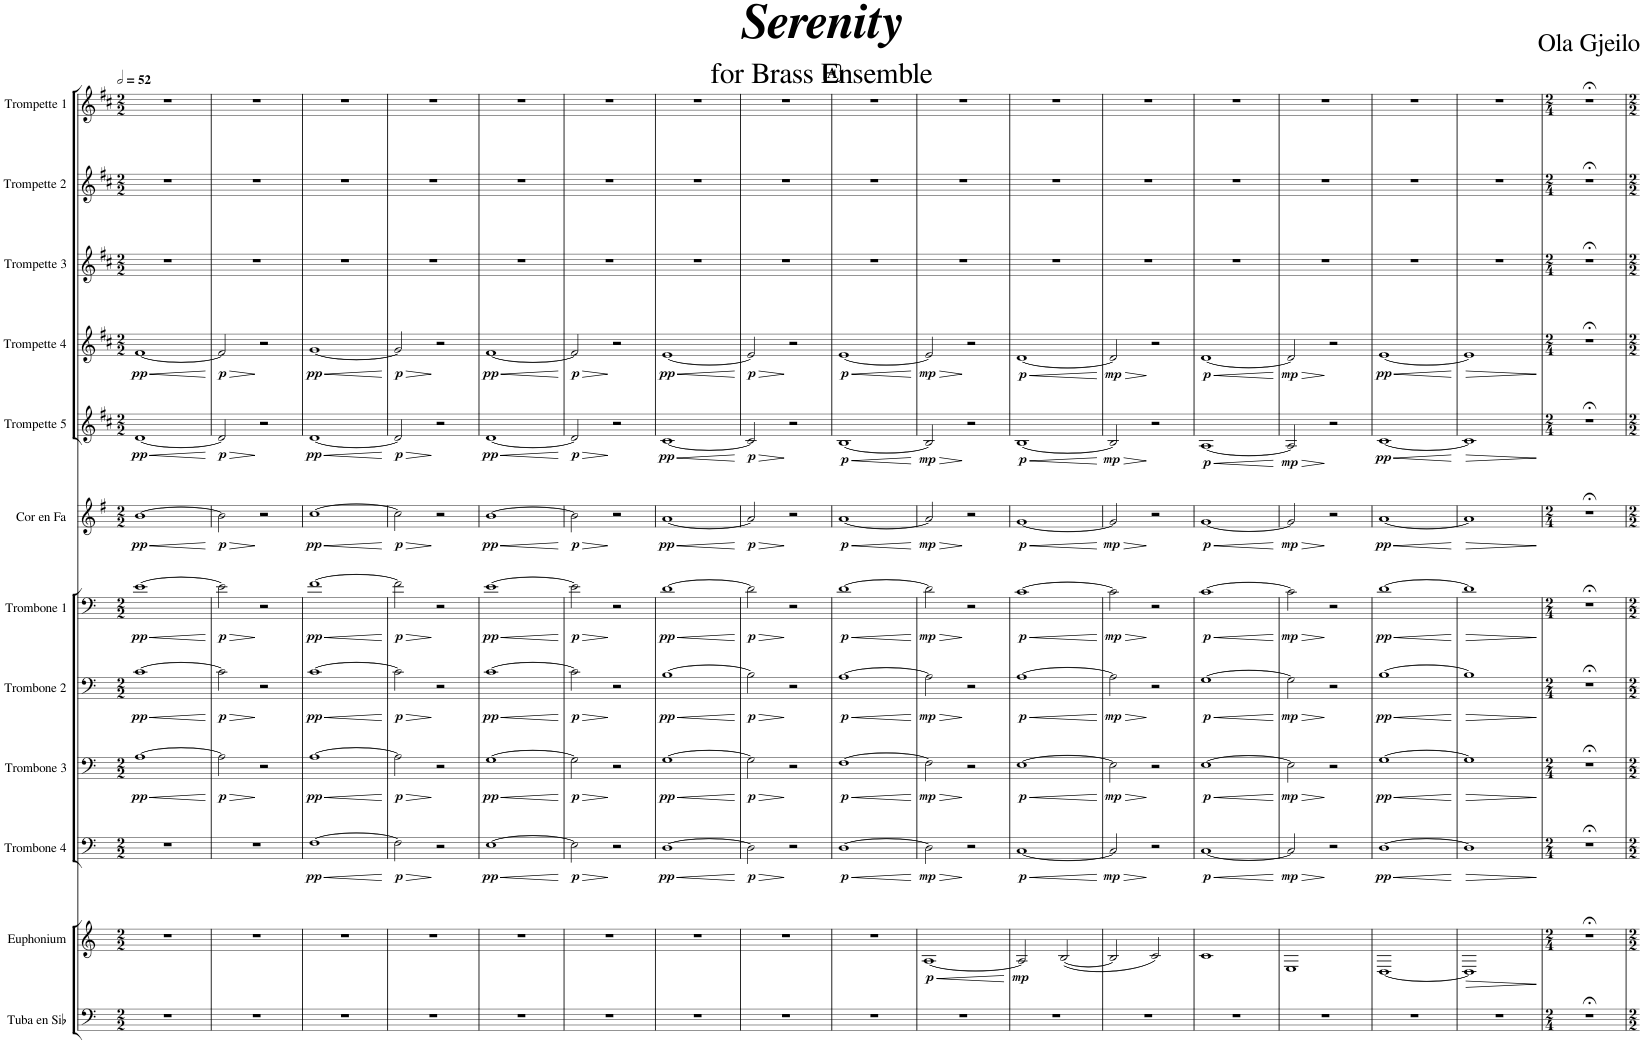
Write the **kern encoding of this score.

**kern	**kern	**dynam	**kern	**dynam	**kern	**dynam	**kern	**dynam	**kern	**dynam	**kern	**dynam	**kern	**dynam	**kern	**dynam	**kern	**kern	**kern
*part12	*part11	*part11	*part10	*part10	*part9	*part9	*part8	*part8	*part7	*part7	*part6	*part6	*part5	*part5	*part4	*part4	*part3	*part2	*part1
*staff12	*staff11	*staff11	*staff10	*staff10	*staff9	*staff9	*staff8	*staff8	*staff7	*staff7	*staff6	*staff6	*staff5	*staff5	*staff4	*staff4	*staff3	*staff2	*staff1
*I"Tuba en Sib	*I"Euphonium	*	*I"Trombone 4	*	*I"Trombone 3	*	*I"Trombone 2	*	*I"Trombone 1	*	*I"Cor en Fa	*	*I"Trompette 5	*	*I"Trompette 4	*	*I"Trompette 3	*I"Trompette 2	*I"Trompette 1
*I'Tu. Sib	*I'Euph.	*	*I'Trb. 4	*	*I'Trb. 3	*	*I'Trb. 2	*	*I'Trb. 1	*	*I'Cor Fa	*	*I'Trp. 5	*	*I'Trp. 4	*	*I'Trp. 3	*I'Trp. 2	*I'Trp. 1
*clefF4	*clefG2	*	*clefF4	*	*clefF4	*	*clefF4	*	*clefF4	*	*clefG2	*	*clefG2	*	*clefG2	*	*clefG2	*clefG2	*clefG2
*	*	*	*	*	*	*	*	*	*	*	*Trd4c7	*	*Trd1c2	*	*Trd1c2	*	*Trd1c2	*Trd1c2	*Trd1c2
*k[]	*k[]	*	*k[]	*	*k[]	*	*k[]	*	*k[]	*	*k[f#]	*	*k[f#c#]	*	*k[f#c#]	*	*k[f#c#]	*k[f#c#]	*k[f#c#]
*M2/2	*M2/2	*	*M2/2	*	*M2/2	*	*M2/2	*	*M2/2	*	*M2/2	*	*M2/2	*	*M2/2	*	*M2/2	*M2/2	*M2/2
*MM104	*MM104	*	*MM104	*	*MM104	*	*MM104	*	*MM104	*	*MM104	*	*MM104	*	*MM104	*	*MM104	*MM104	*MM104
=1	=1	=1	=1	=1	=1	=1	=1	=1	=1	=1	=1	=1	=1	=1	=1	=1	=1	=1	=1
!	!	!	!	!	!	!LO:HP:b	!	!LO:HP:b	!	!LO:HP:b	!	!LO:HP:b	!	!LO:HP:b	!	!LO:HP:b	!	!	!
!	!	!	!	!	!	!LO:DY:n=1:b	!	!LO:DY:n=1:b	!	!LO:DY:n=1:b	!	!LO:DY:n=1:b	!	!LO:DY:n=1:b	!	!LO:DY:n=1:b	!	!	!
1r	1r	.	1r	.	[1A	< pp	[1c	< pp	[1e	< pp	[1b	< pp	[1d	< pp	[1f#	< pp	1r	1r	1r
.	.	.	.	.	.	[	.	[	.	[	.	[	.	[	.	[	.	.	.
=2	=2	=2	=2	=2	=2	=2	=2	=2	=2	=2	=2	=2	=2	=2	=2	=2	=2	=2	=2
!	!	!	!	!	!	!LO:HP:b	!	!LO:HP:b	!	!LO:HP:b	!	!LO:HP:b	!	!LO:HP:b	!	!LO:HP:b	!	!	!
!	!	!	!	!	!	!LO:DY:n=1:b	!	!LO:DY:n=1:b	!	!LO:DY:n=1:b	!	!LO:DY:n=1:b	!	!LO:DY:n=1:b	!	!LO:DY:n=1:b	!	!	!
1r	1r	.	1r	.	2A\]	> p	2c\]	> p	2e\]	> p	2b\]	> p	2d/]	> p	2f#/]	> p	1r	1r	1r
.	.	.	.	.	2r	]	2r	]	2r	]	2r	]	2r	]	2r	]	.	.	.
=3	=3	=3	=3	=3	=3	=3	=3	=3	=3	=3	=3	=3	=3	=3	=3	=3	=3	=3	=3
!	!	!	!	!LO:HP:b	!	!LO:HP:b	!	!LO:HP:b	!	!LO:HP:b	!	!LO:HP:b	!	!LO:HP:b	!	!LO:HP:b	!	!	!
!	!	!	!	!LO:DY:n=1:b	!	!LO:DY:n=1:b	!	!LO:DY:n=1:b	!	!LO:DY:n=1:b	!	!LO:DY:n=1:b	!	!LO:DY:n=1:b	!	!LO:DY:n=1:b	!	!	!
1r	1r	.	[1F	< pp	[1A	< pp	[1c	< pp	[1f	< pp	[1cc	< pp	[1d	< pp	[1g	< pp	1r	1r	1r
.	.	.	.	[	.	[	.	[	.	[	.	[	.	[	.	[	.	.	.
=4	=4	=4	=4	=4	=4	=4	=4	=4	=4	=4	=4	=4	=4	=4	=4	=4	=4	=4	=4
!	!	!	!	!LO:HP:b	!	!LO:HP:b	!	!LO:HP:b	!	!LO:HP:b	!	!LO:HP:b	!	!LO:HP:b	!	!LO:HP:b	!	!	!
!	!	!	!	!LO:DY:n=1:b	!	!LO:DY:n=1:b	!	!LO:DY:n=1:b	!	!LO:DY:n=1:b	!	!LO:DY:n=1:b	!	!LO:DY:n=1:b	!	!LO:DY:n=1:b	!	!	!
1r	1r	.	2F\]	> p	2A\]	> p	2c\]	> p	2f\]	> p	2cc\]	> p	2d/]	> p	2g/]	> p	1r	1r	1r
.	.	.	2r	]	2r	]	2r	]	2r	]	2r	]	2r	]	2r	]	.	.	.
=5	=5	=5	=5	=5	=5	=5	=5	=5	=5	=5	=5	=5	=5	=5	=5	=5	=5	=5	=5
!	!	!	!	!LO:HP:b	!	!LO:HP:b	!	!LO:HP:b	!	!LO:HP:b	!	!LO:HP:b	!	!LO:HP:b	!	!LO:HP:b	!	!	!
!	!	!	!	!LO:DY:n=1:b	!	!LO:DY:n=1:b	!	!LO:DY:n=1:b	!	!LO:DY:n=1:b	!	!LO:DY:n=1:b	!	!LO:DY:n=1:b	!	!LO:DY:n=1:b	!	!	!
1r	1r	.	[1E	< pp	[1G	< pp	[1c	< pp	[1e	< pp	[1b	< pp	[1d	< pp	[1f#	< pp	1r	1r	1r
.	.	.	.	[	.	[	.	[	.	[	.	[	.	[	.	[	.	.	.
=6	=6	=6	=6	=6	=6	=6	=6	=6	=6	=6	=6	=6	=6	=6	=6	=6	=6	=6	=6
!	!	!	!	!LO:HP:b	!	!LO:HP:b	!	!LO:HP:b	!	!LO:HP:b	!	!LO:HP:b	!	!LO:HP:b	!	!LO:HP:b	!	!	!
!	!	!	!	!LO:DY:n=1:b	!	!LO:DY:n=1:b	!	!LO:DY:n=1:b	!	!LO:DY:n=1:b	!	!LO:DY:n=1:b	!	!LO:DY:n=1:b	!	!LO:DY:n=1:b	!	!	!
1r	1r	.	2E\]	> p	2G\]	> p	2c\]	> p	2e\]	> p	2b\]	> p	2d/]	> p	2f#/]	> p	1r	1r	1r
.	.	.	2r	]	2r	]	2r	]	2r	]	2r	]	2r	]	2r	]	.	.	.
=7	=7	=7	=7	=7	=7	=7	=7	=7	=7	=7	=7	=7	=7	=7	=7	=7	=7	=7	=7
!	!	!	!	!LO:HP:b	!	!LO:HP:b	!	!LO:HP:b	!	!LO:HP:b	!	!LO:HP:b	!	!LO:HP:b	!	!LO:HP:b	!	!	!
!	!	!	!	!LO:DY:n=1:b	!	!LO:DY:n=1:b	!	!LO:DY:n=1:b	!	!LO:DY:n=1:b	!	!LO:DY:n=1:b	!	!LO:DY:n=1:b	!	!LO:DY:n=1:b	!	!	!
1r	1r	.	[1D	< pp	[1G	< pp	[1B	< pp	[1d	< pp	[1a	< pp	[1c#	< pp	[1e	< pp	1r	1r	1r
.	.	.	.	[	.	[	.	[	.	[	.	[	.	[	.	[	.	.	.
=8	=8	=8	=8	=8	=8	=8	=8	=8	=8	=8	=8	=8	=8	=8	=8	=8	=8	=8	=8
!	!	!	!	!LO:HP:b	!	!LO:HP:b	!	!LO:HP:b	!	!LO:HP:b	!	!LO:HP:b	!	!LO:HP:b	!	!LO:HP:b	!	!	!
!	!	!	!	!LO:DY:n=1:b	!	!LO:DY:n=1:b	!	!LO:DY:n=1:b	!	!LO:DY:n=1:b	!	!LO:DY:n=1:b	!	!LO:DY:n=1:b	!	!LO:DY:n=1:b	!	!	!
1r	1r	.	2D\]	> p	2G\]	> p	2B\]	> p	2d\]	> p	2a/]	> p	2c#/]	> p	2e/]	> p	1r	1r	1r
.	.	.	2r	]	2r	]	2r	]	2r	]	2r	]	2r	]	2r	]	.	.	.
!!LO:REH:place=s1:a:B:cj:fs=14:t=A
=9	=9	=9	=9	=9	=9	=9	=9	=9	=9	=9	=9	=9	=9	=9	=9	=9	=9	=9	=9
!	!	!	!	!LO:HP:b	!	!LO:HP:b	!	!LO:HP:b	!	!LO:HP:b	!	!LO:HP:b	!	!LO:HP:b	!	!LO:HP:b	!	!	!
!	!	!	!	!LO:DY:n=1:b	!	!LO:DY:n=1:b	!	!LO:DY:n=1:b	!	!LO:DY:n=1:b	!	!LO:DY:n=1:b	!	!LO:DY:n=1:b	!	!LO:DY:n=1:b	!	!	!
1r	1r	.	[1D	< p	[1F	< p	[1A	< p	[1d	< p	[1a	< p	[1B	< p	[1e	< p	1r	1r	1r
.	.	.	.	[	.	[	.	[	.	[	.	[	.	[	.	[	.	.	.
=10	=10	=10	=10	=10	=10	=10	=10	=10	=10	=10	=10	=10	=10	=10	=10	=10	=10	=10	=10
!	!	!LO:HP:b	!	!LO:HP:b	!	!LO:HP:b	!	!LO:HP:b	!	!LO:HP:b	!	!LO:HP:b	!	!LO:HP:b	!	!LO:HP:b	!	!	!
!	!	!LO:DY:n=1:b	!	!LO:DY:n=1:b	!	!LO:DY:n=1:b	!	!LO:DY:n=1:b	!	!LO:DY:n=1:b	!	!LO:DY:n=1:b	!	!LO:DY:n=1:b	!	!LO:DY:n=1:b	!	!	!
1r	[1A	< p	2D\]	> mp	2F\]	> mp	2A\]	> mp	2d\]	> mp	2a/]	> mp	2B/]	> mp	2e/]	> mp	1r	1r	1r
.	.	.	2r	]	2r	]	2r	]	2r	]	2r	]	2r	]	2r	]	.	.	.
.	.	[	.	.	.	.	.	.	.	.	.	.	.	.	.	.	.	.	.
=11	=11	=11	=11	=11	=11	=11	=11	=11	=11	=11	=11	=11	=11	=11	=11	=11	=11	=11	=11
!	!	!LO:DY:b	!	!LO:HP:b	!	!LO:HP:b	!	!LO:HP:b	!	!LO:HP:b	!	!LO:HP:b	!	!LO:HP:b	!	!LO:HP:b	!	!	!
!	!	!	!	!LO:DY:n=1:b	!	!LO:DY:n=1:b	!	!LO:DY:n=1:b	!	!LO:DY:n=1:b	!	!LO:DY:n=1:b	!	!LO:DY:n=1:b	!	!LO:DY:n=1:b	!	!	!
1r	2A/]	mp	[1C	< p	[1E	< p	[1A	< p	[1c	< p	[1g	< p	[1B	< p	[1d	< p	1r	1r	1r
.	([2B/	.	.	.	.	.	.	.	.	.	.	.	.	.	.	.	.	.	.
.	.	.	.	[	.	[	.	[	.	[	.	[	.	[	.	[	.	.	.
=12	=12	=12	=12	=12	=12	=12	=12	=12	=12	=12	=12	=12	=12	=12	=12	=12	=12	=12	=12
!	!	!	!	!LO:HP:b	!	!LO:HP:b	!	!LO:HP:b	!	!LO:HP:b	!	!LO:HP:b	!	!LO:HP:b	!	!LO:HP:b	!	!	!
!	!	!	!	!LO:DY:n=1:b	!	!LO:DY:n=1:b	!	!LO:DY:n=1:b	!	!LO:DY:n=1:b	!	!LO:DY:n=1:b	!	!LO:DY:n=1:b	!	!LO:DY:n=1:b	!	!	!
1r	2B/]	.	2C/]	> mp	2E\]	> mp	2A\]	> mp	2c\]	> mp	2g/]	> mp	2B/]	> mp	2d/]	> mp	1r	1r	1r
.	2c/)	.	2r	]	2r	]	2r	]	2r	]	2r	]	2r	]	2r	]	.	.	.
=13	=13	=13	=13	=13	=13	=13	=13	=13	=13	=13	=13	=13	=13	=13	=13	=13	=13	=13	=13
!	!	!	!	!LO:HP:b	!	!LO:HP:b	!	!LO:HP:b	!	!LO:HP:b	!	!LO:HP:b	!	!LO:HP:b	!	!LO:HP:b	!	!	!
!	!	!	!	!LO:DY:n=1:b	!	!LO:DY:n=1:b	!	!LO:DY:n=1:b	!	!LO:DY:n=1:b	!	!LO:DY:n=1:b	!	!LO:DY:n=1:b	!	!LO:DY:n=1:b	!	!	!
1r	1c	.	[1C	< p	[1E	< p	[1G	< p	[1c	< p	[1g	< p	[1A	< p	[1d	< p	1r	1r	1r
.	.	.	.	[	.	[	.	[	.	[	.	[	.	[	.	[	.	.	.
=14	=14	=14	=14	=14	=14	=14	=14	=14	=14	=14	=14	=14	=14	=14	=14	=14	=14	=14	=14
!	!	!	!	!LO:HP:b	!	!LO:HP:b	!	!LO:HP:b	!	!LO:HP:b	!	!LO:HP:b	!	!LO:HP:b	!	!LO:HP:b	!	!	!
!	!	!	!	!LO:DY:n=1:b	!	!LO:DY:n=1:b	!	!LO:DY:n=1:b	!	!LO:DY:n=1:b	!	!LO:DY:n=1:b	!	!LO:DY:n=1:b	!	!LO:DY:n=1:b	!	!	!
1r	1E	.	2C/]	> mp	2E\]	> mp	2G\]	> mp	2c\]	> mp	2g/]	> mp	2A/]	> mp	2d/]	> mp	1r	1r	1r
.	.	.	2r	]	2r	]	2r	]	2r	]	2r	]	2r	]	2r	]	.	.	.
=15	=15	=15	=15	=15	=15	=15	=15	=15	=15	=15	=15	=15	=15	=15	=15	=15	=15	=15	=15
!	!	!	!	!LO:HP:b	!	!LO:HP:b	!	!LO:HP:b	!	!LO:HP:b	!	!LO:HP:b	!	!LO:HP:b	!	!LO:HP:b	!	!	!
!	!	!	!	!LO:DY:n=1:b	!	!LO:DY:n=1:b	!	!LO:DY:n=1:b	!	!LO:DY:n=1:b	!	!LO:DY:n=1:b	!	!LO:DY:n=1:b	!	!LO:DY:n=1:b	!	!	!
1r	[1D	.	[1D	< pp	[1G	< pp	[1B	< pp	[1d	< pp	[1a	< pp	[1c#	< pp	[1e	< pp	1r	1r	1r
.	.	.	.	[	.	[	.	[	.	[	.	[	.	[	.	[	.	.	.
=16	=16	=16	=16	=16	=16	=16	=16	=16	=16	=16	=16	=16	=16	=16	=16	=16	=16	=16	=16
!	!	!LO:HP:b	!	!LO:HP:b	!	!LO:HP:b	!	!LO:HP:b	!	!LO:HP:b	!	!LO:HP:b	!	!LO:HP:b	!	!LO:HP:b	!	!	!
1r	1D]	>	1D]	>	1G]	>	1B]	>	1d]	>	1a]	>	1c#]	>	1e]	>	1r	1r	1r
.	.	]	.	]	.	]	.	]	.	]	.	]	.	]	.	]	.	.	.
=17	=17	=17	=17	=17	=17	=17	=17	=17	=17	=17	=17	=17	=17	=17	=17	=17	=17	=17	=17
*M2/4	*M2/4	*	*M2/4	*	*M2/4	*	*M2/4	*	*M2/4	*	*M2/4	*	*M2/4	*	*M2/4	*	*M2/4	*M2/4	*M2/4
2r;<	2r;<	.	2r;<	.	2r;<	.	2r;<	.	2r;<	.	2r;<	.	2r;<	.	2r;<	.	2r;<	2r;<	2r;<
=	=	=	=	=	=	=	=	=	=	=	=	=	=	=	=	=	=	=	=
*-	*-	*-	*-	*-	*-	*-	*-	*-	*-	*-	*-	*-	*-	*-	*-	*-	*-	*-	*-
